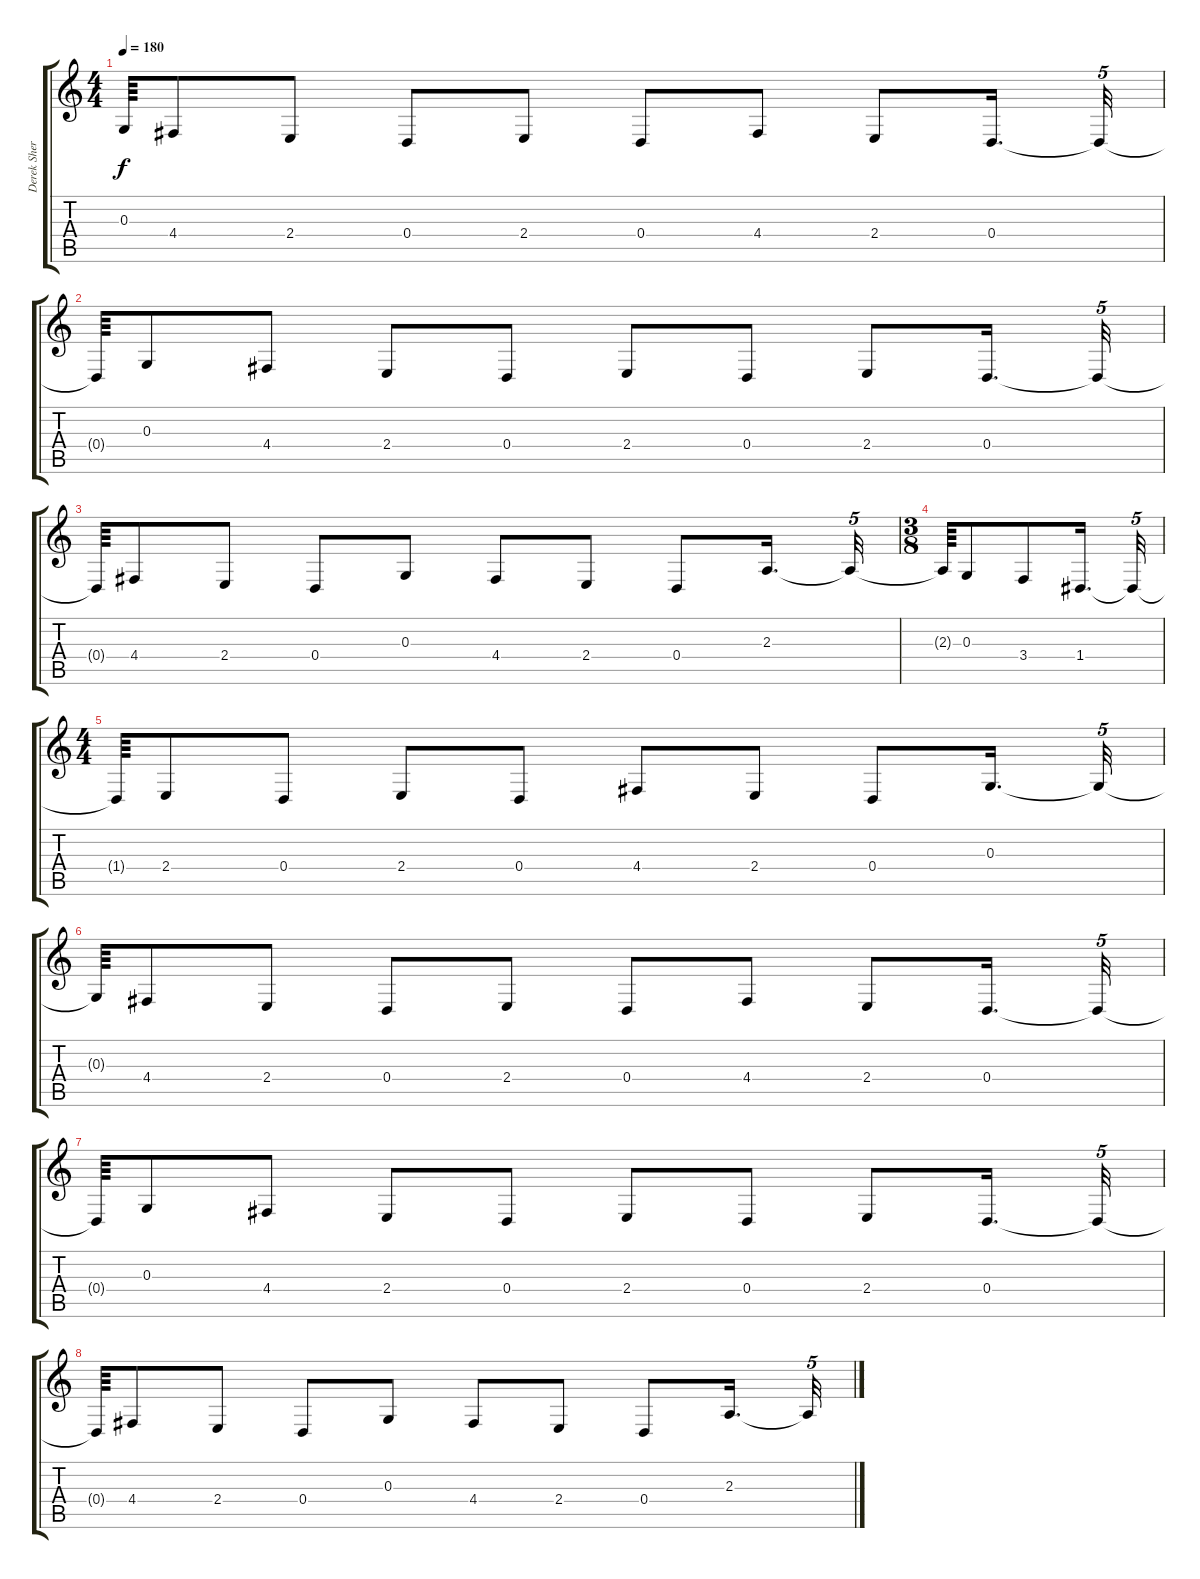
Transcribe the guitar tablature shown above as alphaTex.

\track ("Derek Sherinian" "Derek Sher") {instrument rockorgan}
\staff {score tabs}
\tuning (E4 B3 G3 D3 A2 E2) {hide}
\ts (4 4)
\tempo 180
\clef g2
\ks c
0.3{t}.64{dy f} 4.4.8 2.4.8 0.4.8 2.4.8 0.4.8 4.4.8 2.4.8 0.4.16{d} 0.4{t}.32{tu (5 4)} |
0.4{t}.64 0.3.8 4.4.8 2.4.8 0.4.8 2.4.8 0.4.8 2.4.8 0.4.16{d} 0.4{t}.32{tu (5 4)} |
0.4{t}.64 4.4.8 2.4.8 0.4.8 0.3.8 4.4.8 2.4.8 0.4.8 2.3.16{d} 2.3{t}.32{tu (5 4)} |
\ts (3 8)
2.3{t}.64 0.3.8 3.4.8 1.4.16{d} 1.4{t}.32{tu (5 4)} |
\ts (4 4)
1.4{t}.64 2.4.8 0.4.8 2.4.8 0.4.8 4.4.8 2.4.8 0.4.8 0.3.16{d} 0.3{t}.32{tu (5 4)} |
0.3{t}.64 4.4.8 2.4.8 0.4.8 2.4.8 0.4.8 4.4.8 2.4.8 0.4.16{d} 0.4{t}.32{tu (5 4)} |
0.4{t}.64 0.3.8 4.4.8 2.4.8 0.4.8 2.4.8 0.4.8 2.4.8 0.4.16{d} 0.4{t}.32{tu (5 4)} |
0.4{t}.64 4.4.8 2.4.8 0.4.8 0.3.8 4.4.8 2.4.8 0.4.8 2.3.16{d} 2.3{t}.32{tu (5 4)}
